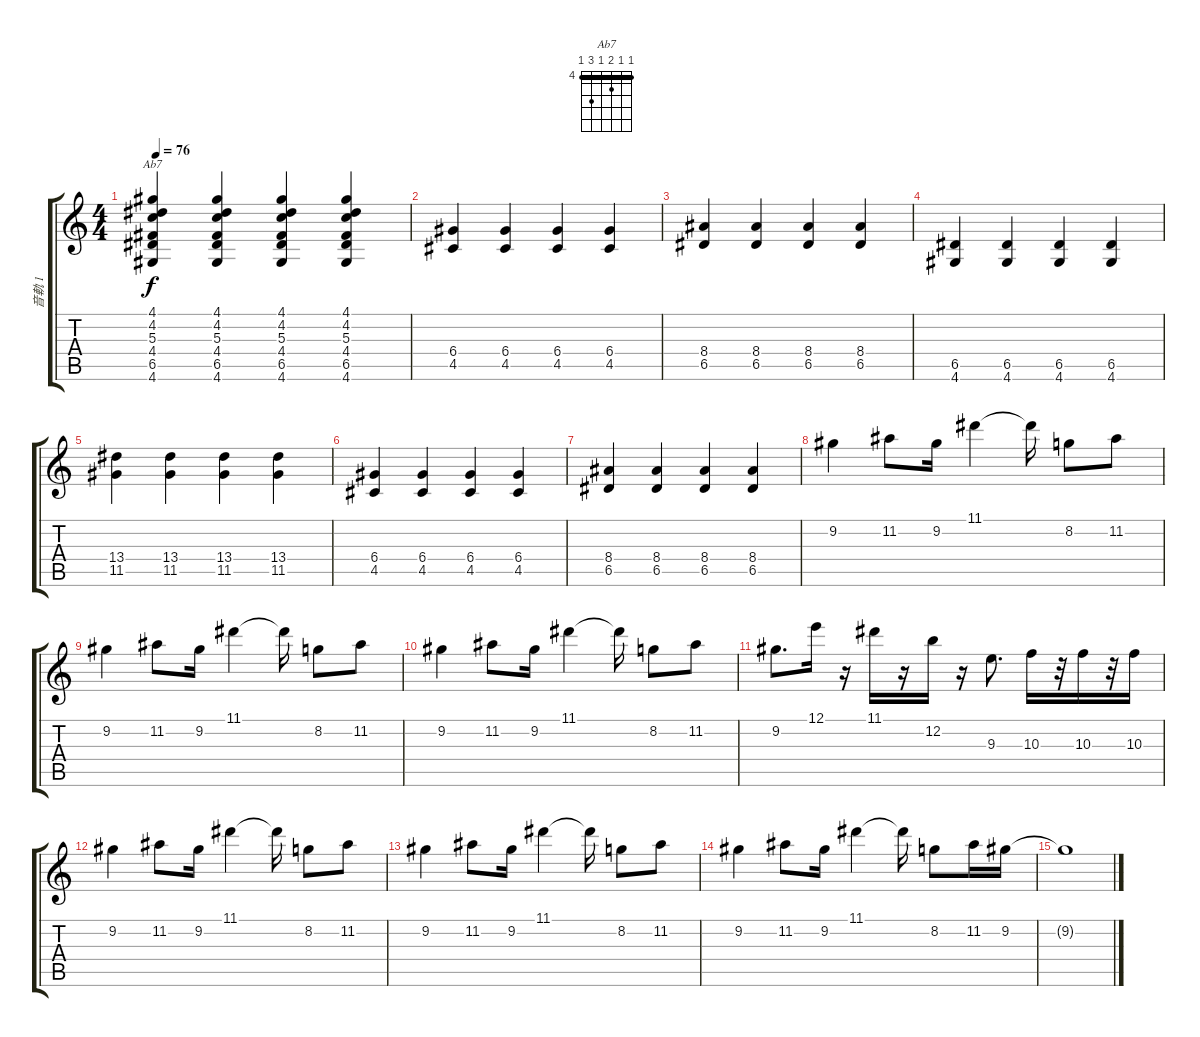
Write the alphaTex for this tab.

\track ("音軌 1" "音軌 1") {instrument acousticguitarnylon}
\staff {score tabs}
\tuning (E4 B3 G3 D3 A2 E2) {hide}
\chord ("Ab7" 4 4 5 4 6 4) {firstfret 4 barre 4}
\ts (4 4)
\tempo 76
\clef g2
\ks c
(4.1 4.2 5.3 4.4 6.5 4.6).4{ch "Ab7" dy f} (4.1 4.2 5.3 4.4 6.5 4.6).4 (4.1 4.2 5.3 4.4 6.5 4.6).4 (4.1 4.2 5.3 4.4 6.5 4.6).4 |
(6.4 4.5).4{instrument overdrivenguitar} (6.4 4.5).4 (6.4 4.5).4 (6.4 4.5).4 |
(8.4 6.5).4 (8.4 6.5).4 (8.4 6.5).4 (8.4 6.5).4 |
(6.5 4.6).4 (6.5 4.6).4 (6.5 4.6).4 (6.5 4.6).4 |
(13.4 11.5).4 (13.4 11.5).4 (13.4 11.5).4 (13.4 11.5).4 |
(6.4 4.5).4 (6.4 4.5).4 (6.4 4.5).4 (6.4 4.5).4 |
(8.4 6.5).4 (8.4 6.5).4 (8.4 6.5).4 (8.4 6.5).4 |
9.2.4 11.2.8 9.2.16 11.1.4 11.1{t}.16 8.2.8 11.2.8 |
9.2.4 11.2.8 9.2.16 11.1.4 11.1{t}.16 8.2.8 11.2.8 |
9.2.4 11.2.8 9.2.16 11.1.4 11.1{t}.16 8.2.8 11.2.8 |
9.2.8{d} 12.1.16 r.16 11.1.16 r.16 12.2.16 r.16 9.3.8{d} 10.3.16 r.32 10.3.16 r.32 10.3.16 |
9.2.4 11.2.8 9.2.16 11.1.4 11.1{t}.16 8.2.8 11.2.8 |
9.2.4 11.2.8 9.2.16 11.1.4 11.1{t}.16 8.2.8 11.2.8 |
9.2.4 11.2.8 9.2.16 11.1.4 11.1{t}.16 8.2.8 11.2.16 9.2.16 |
9.2{t}.1
